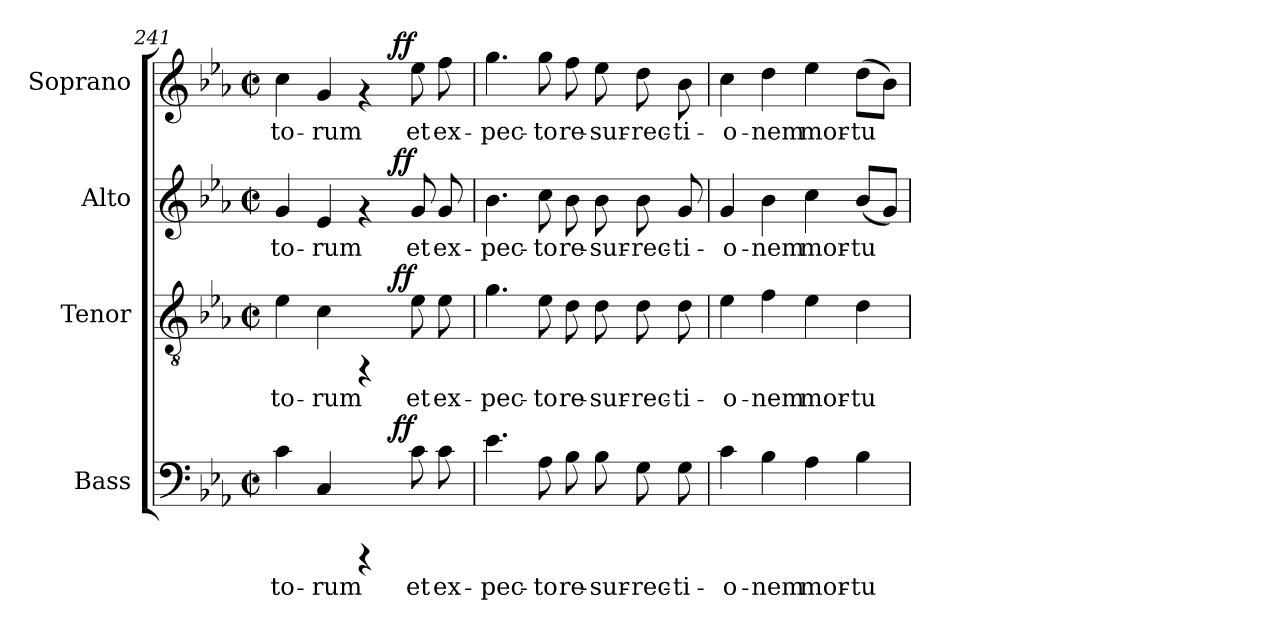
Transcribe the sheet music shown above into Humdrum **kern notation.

**kern	**text	**dynam	**kern	**text	**dynam	**kern	**text	**dynam	**kern	**text	**dynam
*part4	*part4	*part4	*part3	*part3	*part3	*part2	*part2	*part2	*part1	*part1	*part1
*staff4	*staff4	*staff4	*staff3	*staff3	*staff3	*staff2	*staff2	*staff2	*staff1	*staff1	*staff1
*I"Bass	*	*	*I"Tenor	*	*	*I"Alto	*	*	*I"Soprano	*	*
*I'B.	*	*	*I'T.	*	*	*I'A.	*	*	*I'S.	*	*
*clefF4	*	*	*clefGv2	*	*	*clefG2	*	*	*clefG2	*	*
*k[b-e-a-]	*	*	*k[b-e-a-]	*	*	*k[b-e-a-]	*	*	*k[b-e-a-]	*	*
*E-:	*	*	*E-:	*	*	*E-:	*	*	*E-:	*	*
*M2/2	*	*	*M2/2	*	*	*M2/2	*	*	*M2/2	*	*
*met(c|)	*	*	*met(c|)	*	*	*met(c|)	*	*	*met(c|)	*	*
=241	=241	=241	=241	=241	=241	=241	=241	=241	=241	=241	=241
!	!LO:LY:b:cj	!	!	!LO:LY:b:cj	!	!	!LO:LY:b:cj	!	!	!LO:LY:b:cj	!
*^	*	*	*^	*	*	*^	*	*	*^	*	*
4c\	2ryy	-to-	.	4e-\	2ryy	-to-	.	4g/	2ryy	-to-	.	4cc\	2ryy	-to-	.
!	!	!LO:LY:b:cj	!	!	!	!LO:LY:b:cj	!	!	!	!LO:LY:b:cj	!	!	!	!LO:LY:b:cj	!
4C/	.	-rum	.	4c\	.	-rum	.	4e-/	.	-rum	.	4g/	.	-rum	.
4rCCC	8.ryy	.	.	4rFF	8.ryy	.	.	4rf	8.ryy	.	.	4rf	8.ryy	.	.
!	!	!	!LO:DY:a	!	!	!	!LO:DY:a	!	!	!	!LO:DY:a	!	!	!	!LO:DY:a
.	4ryy	.	ff	.	4ryy	.	ff	.	4ryy	.	ff	.	4ryy	.	ff
!	!	!LO:LY:b:cj	!	!	!	!LO:LY:b:cj	!	!	!	!LO:LY:b:cj	!	!	!	!LO:LY:b:cj	!
8c\	.	et	.	8e-\	.	et	.	8g/	.	et	.	8ee-\	.	et	.
!	!	!LO:LY:b:cj	!	!	!	!LO:LY:b:cj	!	!	!	!LO:LY:b:cj	!	!	!	!LO:LY:b:cj	!
8c\	.	ex-	.	8e-\	.	ex-	.	8g/	.	ex-	.	8ff\	.	ex-	.
.	16ryy	.	.	.	16ryy	.	.	.	16ryy	.	.	.	16ryy	.	.
=242	=242	=242	=242	=242	=242	=242	=242	=242	=242	=242	=242	=242	=242	=242	=242
!	!	!LO:LY:b:cj	!	!	!	!LO:LY:b:cj	!	!	!	!LO:LY:b:cj	!	!	!	!LO:LY:b:cj	!
*v	*v	*	*	*	*	*	*	*v	*v	*	*	*v	*v	*	*
*	*	*	*v	*v	*	*	*	*	*	*	*	*
4.e-\	-pec-	.	4.g\	-pec-	.	4.b-\	-pec-	.	4.gg\	-pec-	.
!	!LO:LY:b:cj	!	!	!LO:LY:b:cj	!	!	!LO:LY:b:cj	!	!	!LO:LY:b:cj	!
8A-\	-to	.	8e-\	-to	.	8cc\	-to	.	8gg\	-to	.
!	!LO:LY:b:cj	!	!	!LO:LY:b:cj	!	!	!LO:LY:b:cj	!	!	!LO:LY:b:cj	!
8B-\	re-	.	8d\	re-	.	8b-\	re-	.	8ff\	re-	.
!	!LO:LY:b:cj	!	!	!LO:LY:b:cj	!	!	!LO:LY:b:cj	!	!	!LO:LY:b:cj	!
8B-\	-sur-	.	8d\	-sur-	.	8b-\	-sur-	.	8ee-\	-sur-	.
!	!LO:LY:b:cj	!	!	!LO:LY:b:cj	!	!	!LO:LY:b:cj	!	!	!LO:LY:b:cj	!
8G\	-rec-	.	8d\	-rec-	.	8b-\	-rec-	.	8dd\	-rec-	.
!	!LO:LY:b:cj	!	!	!LO:LY:b:cj	!	!	!LO:LY:b:cj	!	!	!LO:LY:b:cj	!
8G\	-ti-	.	8d\	-ti-	.	8g/	-ti-	.	8b-\	-ti-	.
!!LO:LB:g=z
=243	=243	=243	=243	=243	=243	=243	=243	=243	=243	=243	=243
!	!LO:LY:b:cj	!	!	!LO:LY:b:cj	!	!	!LO:LY:b:cj	!	!	!LO:LY:b:cj	!
4c\	-o-	.	4e-\	-o-	.	4g/	-o-	.	4cc\	-o-	.
!	!LO:LY:b:cj	!	!	!LO:LY:b:cj	!	!	!LO:LY:b:cj	!	!	!LO:LY:b:cj	!
4B-\	-nem	.	4f\	-nem	.	4b-\	-nem	.	4dd\	-nem	.
!	!LO:LY:b:cj	!	!	!LO:LY:b:cj	!	!	!LO:LY:b:cj	!	!	!LO:LY:b:cj	!
4A-\	mor-	.	4e-\	mor-	.	4cc\	mor-	.	4ee-\	mor-	.
!	!LO:LY:b:cj	!	!	!LO:LY:b:cj	!	!	!LO:LY:b:cj	!	!	!LO:LY:b:cj	!
4B-\	-tu-	.	4d\	-tu-	.	(<8b-/L	-tu	.	(>8dd\L	-tu	.
!	!	!	!	!	!	!	!LO:LY:b:cj	!	!	!LO:LY:b:cj	!
.	.	.	.	.	.	8g/J)	.	.	8b-\J)	.	.
=	=	=	=	=	=	=	=	=	=	=	=
*-	*-	*-	*-	*-	*-	*-	*-	*-	*-	*-	*-
